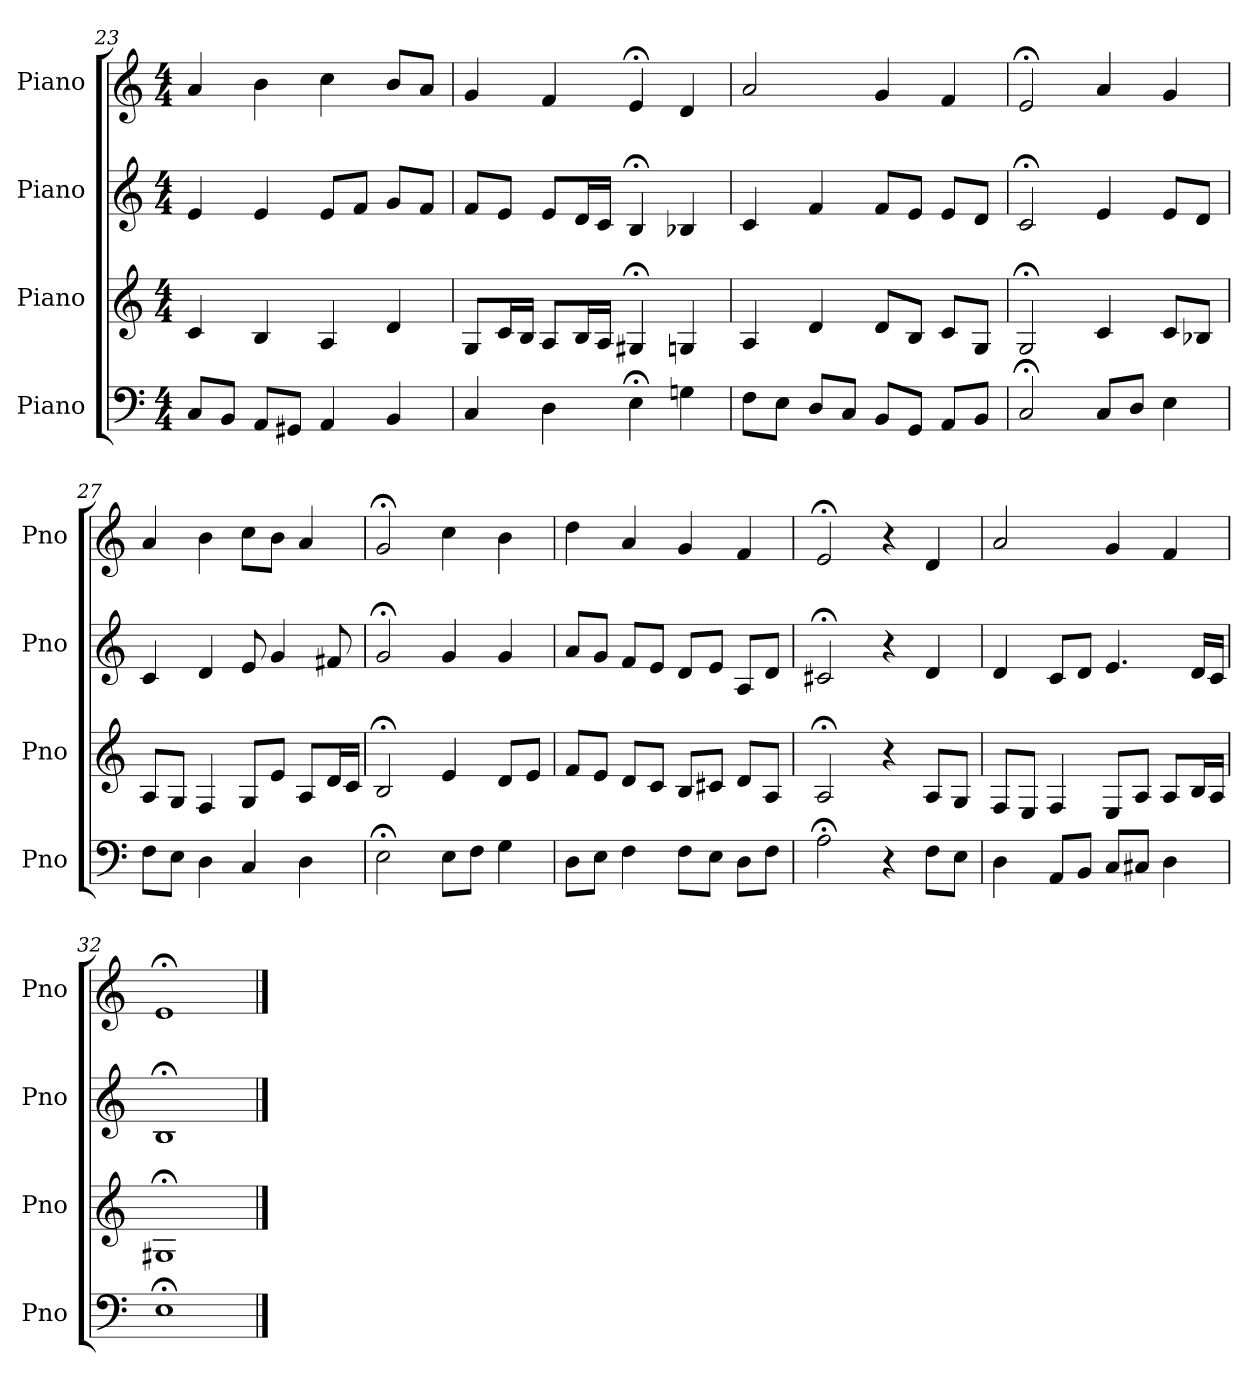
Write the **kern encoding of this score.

**kern	**kern	**kern	**kern
*part4	*part3	*part2	*part1
*staff4	*staff3	*staff2	*staff1
*I"Piano	*I"Piano	*I"Piano	*I"Piano
*I'Pno	*I'Pno	*I'Pno	*I'Pno
*clefF4	*clefG2	*clefG2	*clefG2
*k[]	*k[]	*k[]	*k[]
*M4/4	*M4/4	*M4/4	*M4/4
=23	=23	=23	=23
8C/L	4c/	4e/	4a/
8BB/J	.	.	.
8AA/L	4B/	4e/	4b\
8GG#X/J	.	.	.
4AA/	4A/	8e/L	4cc\
.	.	8f/J	.
4BB/	4d/	8g/L	8b/L
.	.	8f/J	8a/J
=24	=24	=24	=24
4C/	8G/L	8f/L	4g/
.	16c/L	8e/J	.
.	16B/JJ	.	.
4D\	8A/L	8e/L	4f/
.	16B/L	16d/L	.
.	16A/JJ	16c/JJ	.
4E;<\	4G#X;</	4B;</	4e;</
4Gn\	4Gn/	4B-X/	4d/
=25	=25	=25	=25
8F\L	4A/	4c/	2a/
8E\J	.	.	.
8D/L	4d/	4f/	.
8C/J	.	.	.
8BB/L	8d/L	8f/L	4g/
8GG/J	8B/J	8e/J	.
8AA/L	8c/L	8e/L	4f/
8BB/J	8G/J	8d/J	.
=26	=26	=26	=26
2C;</	2G;</	2c;</	2e;</
8C/L	4c/	4e/	4a/
8D/J	.	.	.
4E\	8c/L	8e/L	4g/
.	8B-X/J	8d/J	.
=27	=27	=27	=27
8F\L	8A/L	4c/	4a/
8E\J	8G/J	.	.
4D\	4F/	4d/	4b\
4C/	8G/L	8e/	8cc\L
.	8e/J	4g/	8b\J
4D\	8A/L	.	4a/
.	16d/L	8f#X/	.
.	16c/JJ	.	.
=28	=28	=28	=28
2E;<\	2B;</	2g;</	2g;</
8E\L	4e/	4g/	4cc\
8F\J	.	.	.
4G\	8d/L	4g/	4b\
.	8e/J	.	.
=29	=29	=29	=29
8D\L	8f/L	8a/L	4dd\
8E\J	8e/J	8g/J	.
4F\	8d/L	8f/L	4a/
.	8c/J	8e/J	.
8F\L	8B/L	8d/L	4g/
8E\J	8c#X/J	8e/J	.
8D\L	8d/L	8A/L	4f/
8F\J	8A/J	8d/J	.
=30	=30	=30	=30
2A;<\	2A;</	2c#X;</	2e;</
4r	4r	4r	4r
8F\L	8A/L	4d/	4d/
8E\J	8G/J	.	.
=31	=31	=31	=31
4D\	8F/L	4d/	2a/
.	8E/J	.	.
8AA/L	4F/	8c/L	.
8BB/J	.	8d/J	.
8C/L	8E/L	4.e/	4g/
8C#X/J	8A/J	.	.
4D\	8A/L	.	4f/
.	16B/L	16d/LL	.
.	16A/JJ	16c/JJ	.
=32	=32	=32	=32
1E;<	1G#X;<	1B;<	1e;<
==	==	==	==
*-	*-	*-	*-
